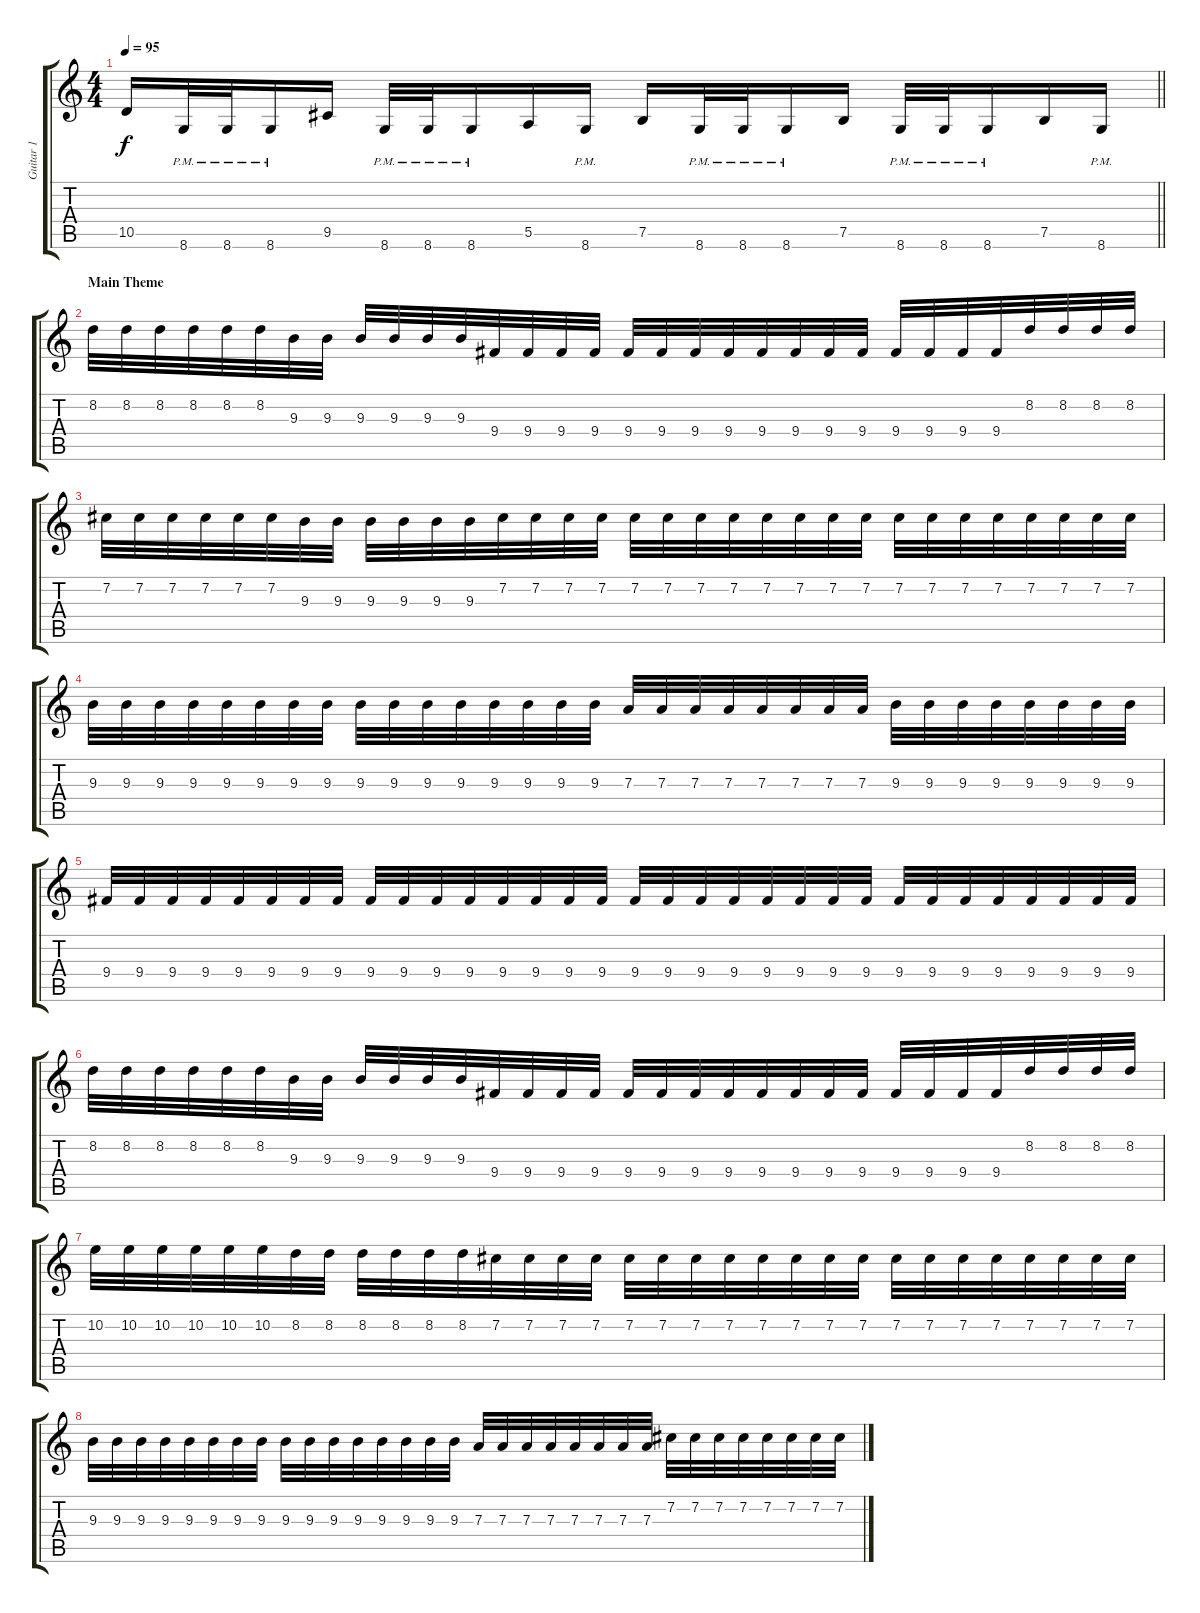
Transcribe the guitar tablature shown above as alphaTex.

\track ("Guitar 1" "Guitar 1") {instrument distortionguitar}
\staff {score tabs}
\tuning (B3 Gb3 D3 A2 E2 B1) {hide}
\ts (4 4)
\tempo 95
\clef g2
\barLineRight lightlight
\ks c
10.5.16{dy f} 8.6{pm}.32 8.6{pm}.32 8.6{pm}.16 9.5.16 8.6{pm}.32 8.6{pm}.32 8.6{pm}.16 5.5.16 8.6{pm}.16 7.5.16 8.6{pm}.32 8.6{pm}.32 8.6{pm}.16 7.5.16 8.6{pm}.32 8.6{pm}.32 8.6{pm}.16 7.5.16 8.6{pm}.16 |
\section ("" "Main Theme")
8.2.32 8.2.32 8.2.32 8.2.32 8.2.32 8.2.32 9.3.32 9.3.32 9.3.32 9.3.32 9.3.32 9.3.32 9.4.32 9.4.32 9.4.32 9.4.32 9.4.32 9.4.32 9.4.32 9.4.32 9.4.32 9.4.32 9.4.32 9.4.32 9.4.32 9.4.32 9.4.32 9.4.32 8.2.32 8.2.32 8.2.32 8.2.32 |
7.2.32 7.2.32 7.2.32 7.2.32 7.2.32 7.2.32 9.3.32 9.3.32 9.3.32 9.3.32 9.3.32 9.3.32 7.2.32 7.2.32 7.2.32 7.2.32 7.2.32 7.2.32 7.2.32 7.2.32 7.2.32 7.2.32 7.2.32 7.2.32 7.2.32 7.2.32 7.2.32 7.2.32 7.2.32 7.2.32 7.2.32 7.2.32 |
9.3.32 9.3.32 9.3.32 9.3.32 9.3.32 9.3.32 9.3.32 9.3.32 9.3.32 9.3.32 9.3.32 9.3.32 9.3.32 9.3.32 9.3.32 9.3.32 7.3.32 7.3.32 7.3.32 7.3.32 7.3.32 7.3.32 7.3.32 7.3.32 9.3.32 9.3.32 9.3.32 9.3.32 9.3.32 9.3.32 9.3.32 9.3.32 |
9.4.32 9.4.32 9.4.32 9.4.32 9.4.32 9.4.32 9.4.32 9.4.32 9.4.32 9.4.32 9.4.32 9.4.32 9.4.32 9.4.32 9.4.32 9.4.32 9.4.32 9.4.32 9.4.32 9.4.32 9.4.32 9.4.32 9.4.32 9.4.32 9.4.32 9.4.32 9.4.32 9.4.32 9.4.32 9.4.32 9.4.32 9.4.32 |
8.2.32 8.2.32 8.2.32 8.2.32 8.2.32 8.2.32 9.3.32 9.3.32 9.3.32 9.3.32 9.3.32 9.3.32 9.4.32 9.4.32 9.4.32 9.4.32 9.4.32 9.4.32 9.4.32 9.4.32 9.4.32 9.4.32 9.4.32 9.4.32 9.4.32 9.4.32 9.4.32 9.4.32 8.2.32 8.2.32 8.2.32 8.2.32 |
10.2.32 10.2.32 10.2.32 10.2.32 10.2.32 10.2.32 8.2.32 8.2.32 8.2.32 8.2.32 8.2.32 8.2.32 7.2.32 7.2.32 7.2.32 7.2.32 7.2.32 7.2.32 7.2.32 7.2.32 7.2.32 7.2.32 7.2.32 7.2.32 7.2.32 7.2.32 7.2.32 7.2.32 7.2.32 7.2.32 7.2.32 7.2.32 |
9.3.32 9.3.32 9.3.32 9.3.32 9.3.32 9.3.32 9.3.32 9.3.32 9.3.32 9.3.32 9.3.32 9.3.32 9.3.32 9.3.32 9.3.32 9.3.32 7.3.32 7.3.32 7.3.32 7.3.32 7.3.32 7.3.32 7.3.32 7.3.32 7.2.32 7.2.32 7.2.32 7.2.32 7.2.32 7.2.32 7.2.32 7.2.32
